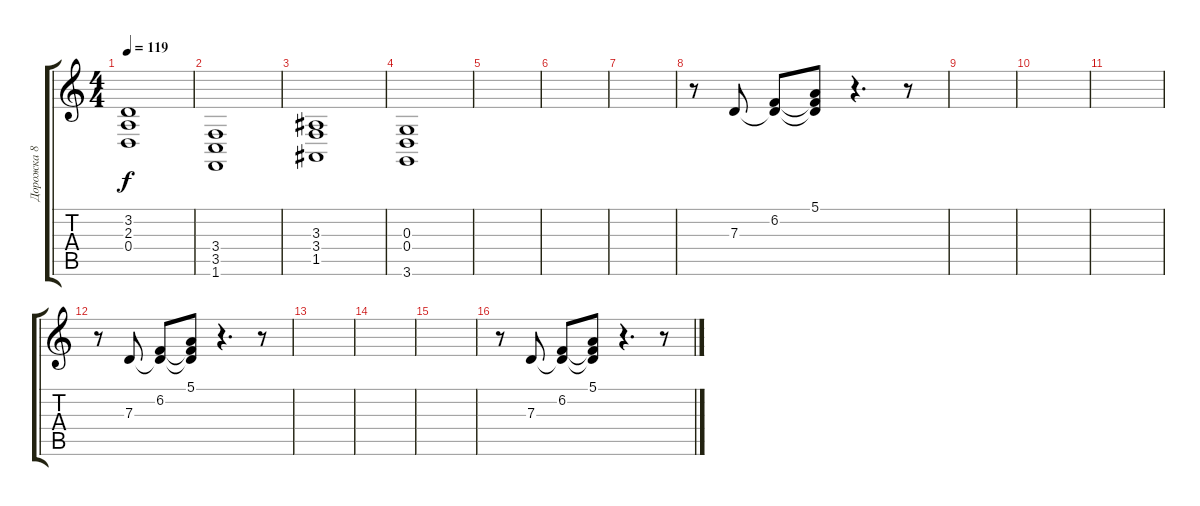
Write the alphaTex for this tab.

\track ("Дорожка 8" "Дорожка 8") {instrument pad8sweep}
\staff {score tabs}
\tuning (E4 B3 G3 D3 A2 E2) {hide}
\ts (4 4)
\tempo 119
\clef g2
\ks c
(3.2 2.3 0.4).1{dy f} |
(3.4 3.5 1.6).1 |
(3.3 3.4 1.5).1 |
(0.3 0.4 3.6).1 |
|
|
|
r.8 7.3.8 (6.2 7.3{t}).8 (5.1 6.2{t} 7.3{t}).8 r.4{d} r.8 |
|
|
|
r.8 7.3.8 (6.2 7.3{t}).8 (5.1 6.2{t} 7.3{t}).8 r.4{d} r.8 |
|
|
|
r.8 7.3.8 (6.2 7.3{t}).8 (5.1 6.2{t} 7.3{t}).8 r.4{d} r.8
